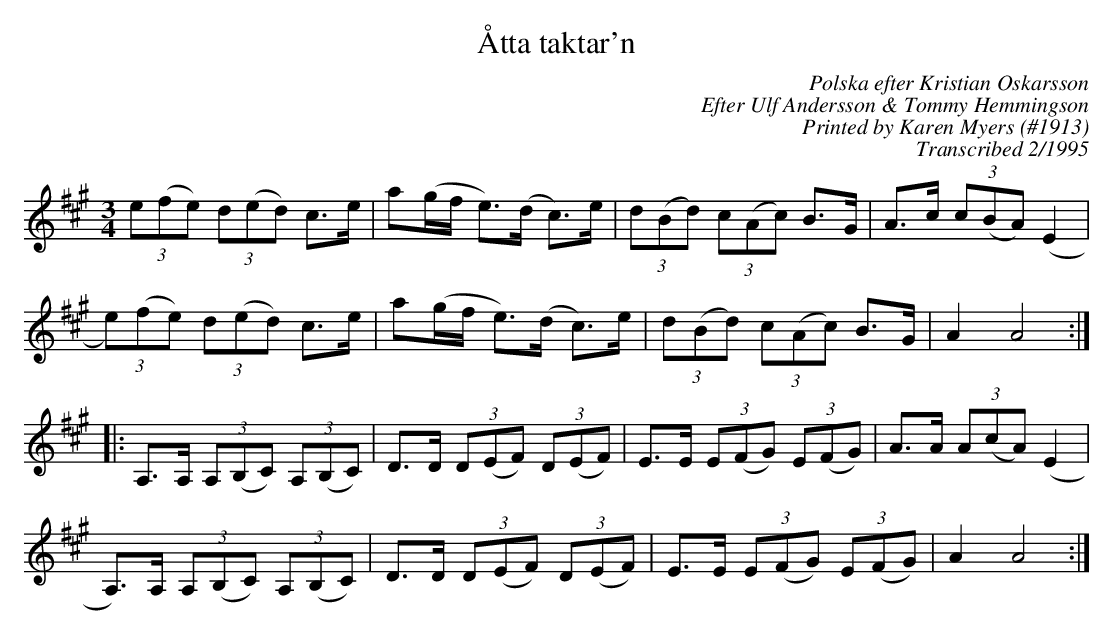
X:1
T:Åtta taktar'n
C:Polska efter Kristian Oskarsson
C:Efter Ulf Andersson & Tommy Hemmingson
C:Printed by Karen Myers (#1913)
C:Transcribed 2/1995
Q:1/4=132
L:1/8
M:3/4
K:A
(3e(fe) (3d(ed) c>e | a(g/f/ e>)(d c>)e | (3d(Bd) (3c(Ac) B>G | A>c (3c(BA) (E2 |
(3e)(fe) (3d(ed) c>e | a(g/f/ e>)(d c>)e | (3d(Bd) (3c(Ac) B>G | A2 A4 ::
A,>A, (3A,(B,C) (3A,(B,C) | D>D (3D(EF) (3D(EF) | E>E (3E(FG) (3E(FG) | A>A (3A(cA) (E2 |
A,>)A, (3A,(B,C) (3A,(B,C) | D>D (3D(EF) (3D(EF) | E>E (3E(FG) (3E(FG) | A2 A4 :|
